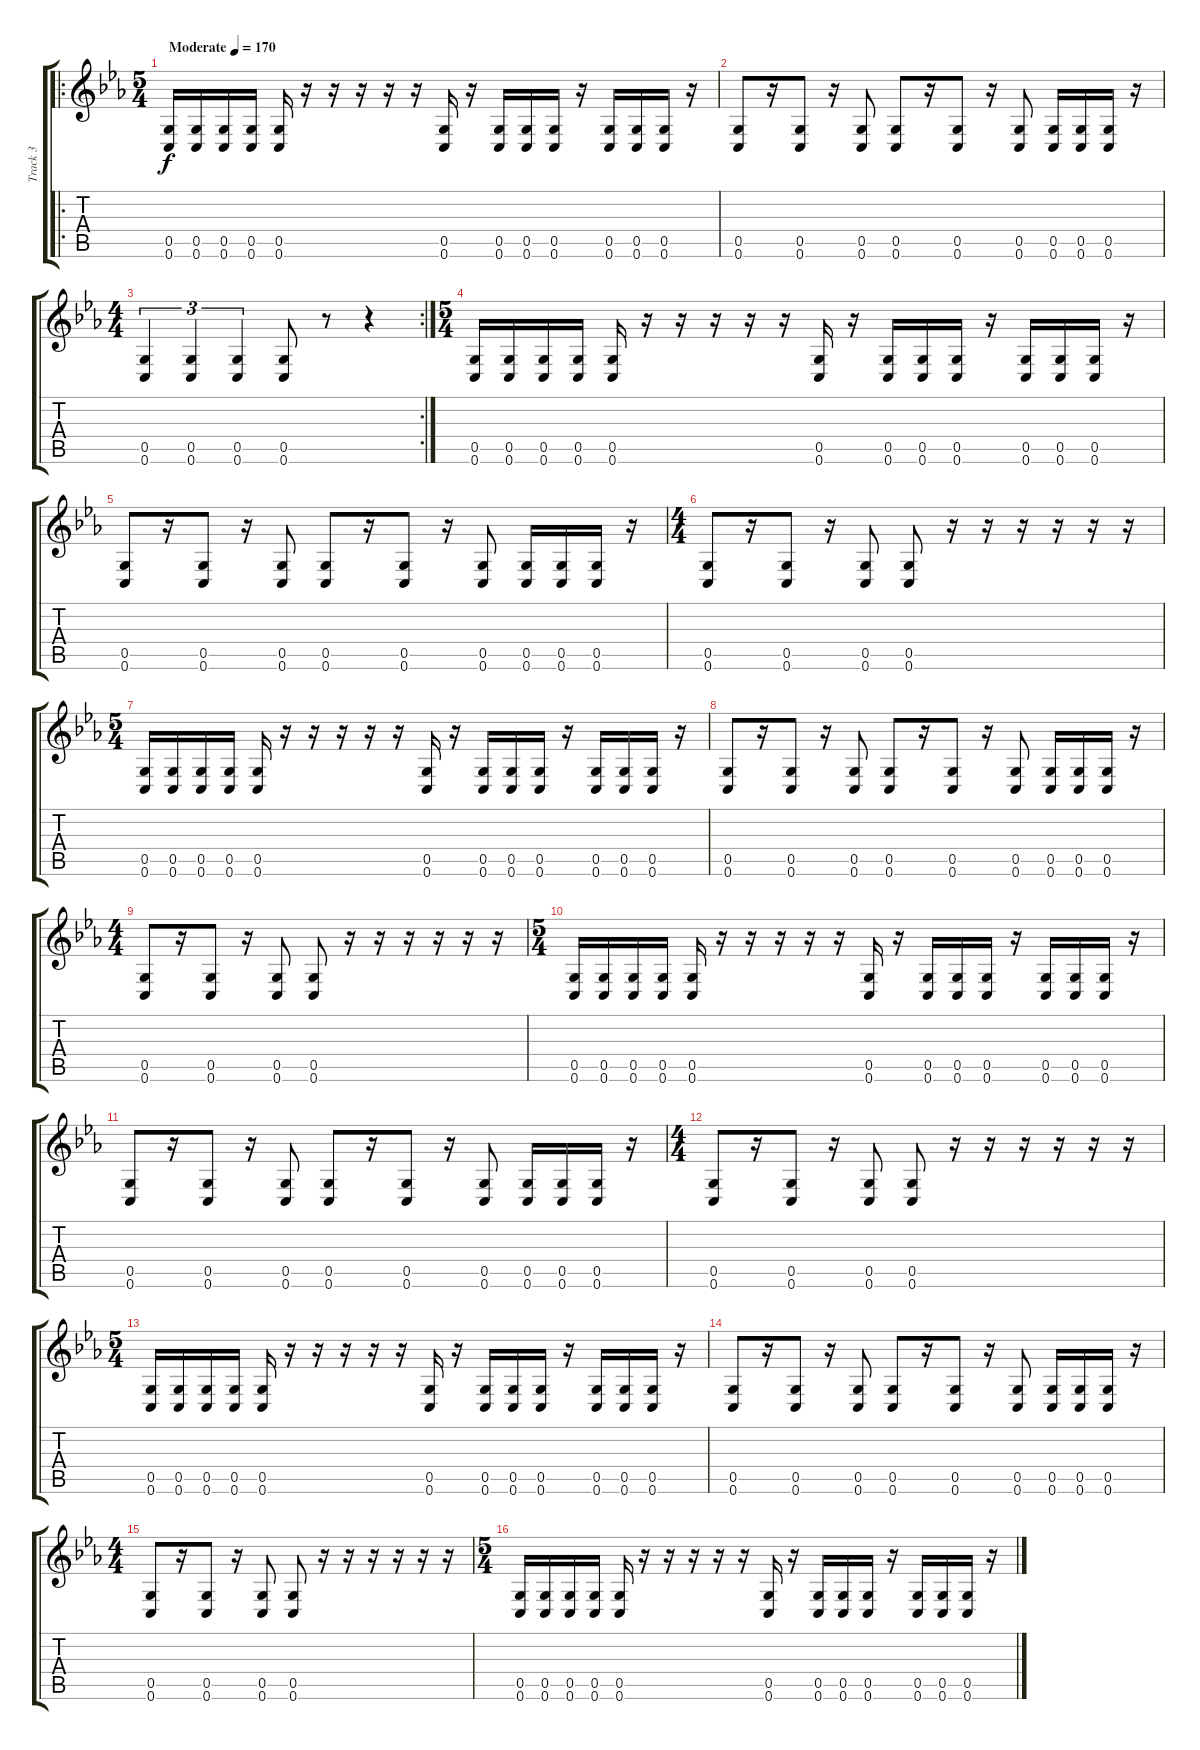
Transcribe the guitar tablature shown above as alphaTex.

\track ("Track 3" "Track 3") {instrument distortionguitar}
\staff {score tabs}
\tuning (D4 A3 F3 C3 G2 C2) {hide}
\ro
\ts (5 4)
\tempo (170 "Moderate")
\clef g2
\ks cminor
(0.5 0.6).16{dy f instrument distortionguitar} (0.5 0.6).16 (0.5 0.6).16 (0.5 0.6).16 (0.5 0.6).16 r.16 r.16 r.16 r.16 r.16 (0.5 0.6).16 r.16 (0.5 0.6).16 (0.5 0.6).16 (0.5 0.6).16 r.16 (0.5 0.6).16 (0.5 0.6).16 (0.5 0.6).16 r.16 |
(0.5 0.6).8 r.16 (0.5 0.6).8 r.16 (0.5 0.6).8 (0.5 0.6).8 r.16 (0.5 0.6).8 r.16 (0.5 0.6).8 (0.5 0.6).16 (0.5 0.6).16 (0.5 0.6).16 r.16 |
\rc 2
\ts (4 4)
(0.5 0.6).4{tu (3 2)} (0.5 0.6).4{tu (3 2)} (0.5 0.6).4{tu (3 2)} (0.5 0.6).8 r.8 r.4 |
\ts (5 4)
(0.5 0.6).16 (0.5 0.6).16 (0.5 0.6).16 (0.5 0.6).16 (0.5 0.6).16 r.16 r.16 r.16 r.16 r.16 (0.5 0.6).16 r.16 (0.5 0.6).16 (0.5 0.6).16 (0.5 0.6).16 r.16 (0.5 0.6).16 (0.5 0.6).16 (0.5 0.6).16 r.16 |
(0.5 0.6).8 r.16 (0.5 0.6).8 r.16 (0.5 0.6).8 (0.5 0.6).8 r.16 (0.5 0.6).8 r.16 (0.5 0.6).8 (0.5 0.6).16 (0.5 0.6).16 (0.5 0.6).16 r.16 |
\ts (4 4)
(0.5 0.6).8 r.16 (0.5 0.6).8 r.16 (0.5 0.6).8 (0.5 0.6).8 r.16 r.16 r.16 r.16 r.16 r.16 |
\ts (5 4)
(0.5 0.6).16 (0.5 0.6).16 (0.5 0.6).16 (0.5 0.6).16 (0.5 0.6).16 r.16 r.16 r.16 r.16 r.16 (0.5 0.6).16 r.16 (0.5 0.6).16 (0.5 0.6).16 (0.5 0.6).16 r.16 (0.5 0.6).16 (0.5 0.6).16 (0.5 0.6).16 r.16 |
(0.5 0.6).8 r.16 (0.5 0.6).8 r.16 (0.5 0.6).8 (0.5 0.6).8 r.16 (0.5 0.6).8 r.16 (0.5 0.6).8 (0.5 0.6).16 (0.5 0.6).16 (0.5 0.6).16 r.16 |
\ts (4 4)
(0.5 0.6).8 r.16 (0.5 0.6).8 r.16 (0.5 0.6).8 (0.5 0.6).8 r.16 r.16 r.16 r.16 r.16 r.16 |
\ts (5 4)
(0.5 0.6).16 (0.5 0.6).16 (0.5 0.6).16 (0.5 0.6).16 (0.5 0.6).16 r.16 r.16 r.16 r.16 r.16 (0.5 0.6).16 r.16 (0.5 0.6).16 (0.5 0.6).16 (0.5 0.6).16 r.16 (0.5 0.6).16 (0.5 0.6).16 (0.5 0.6).16 r.16 |
(0.5 0.6).8 r.16 (0.5 0.6).8 r.16 (0.5 0.6).8 (0.5 0.6).8 r.16 (0.5 0.6).8 r.16 (0.5 0.6).8 (0.5 0.6).16 (0.5 0.6).16 (0.5 0.6).16 r.16 |
\ts (4 4)
(0.5 0.6).8 r.16 (0.5 0.6).8 r.16 (0.5 0.6).8 (0.5 0.6).8 r.16 r.16 r.16 r.16 r.16 r.16 |
\ts (5 4)
(0.5 0.6).16 (0.5 0.6).16 (0.5 0.6).16 (0.5 0.6).16 (0.5 0.6).16 r.16 r.16 r.16 r.16 r.16 (0.5 0.6).16 r.16 (0.5 0.6).16 (0.5 0.6).16 (0.5 0.6).16 r.16 (0.5 0.6).16 (0.5 0.6).16 (0.5 0.6).16 r.16 |
(0.5 0.6).8 r.16 (0.5 0.6).8 r.16 (0.5 0.6).8 (0.5 0.6).8 r.16 (0.5 0.6).8 r.16 (0.5 0.6).8 (0.5 0.6).16 (0.5 0.6).16 (0.5 0.6).16 r.16 |
\ts (4 4)
(0.5 0.6).8 r.16 (0.5 0.6).8 r.16 (0.5 0.6).8 (0.5 0.6).8 r.16 r.16 r.16 r.16 r.16 r.16 |
\ts (5 4)
(0.5 0.6).16 (0.5 0.6).16 (0.5 0.6).16 (0.5 0.6).16 (0.5 0.6).16 r.16 r.16 r.16 r.16 r.16 (0.5 0.6).16 r.16 (0.5 0.6).16 (0.5 0.6).16 (0.5 0.6).16 r.16 (0.5 0.6).16 (0.5 0.6).16 (0.5 0.6).16 r.16
